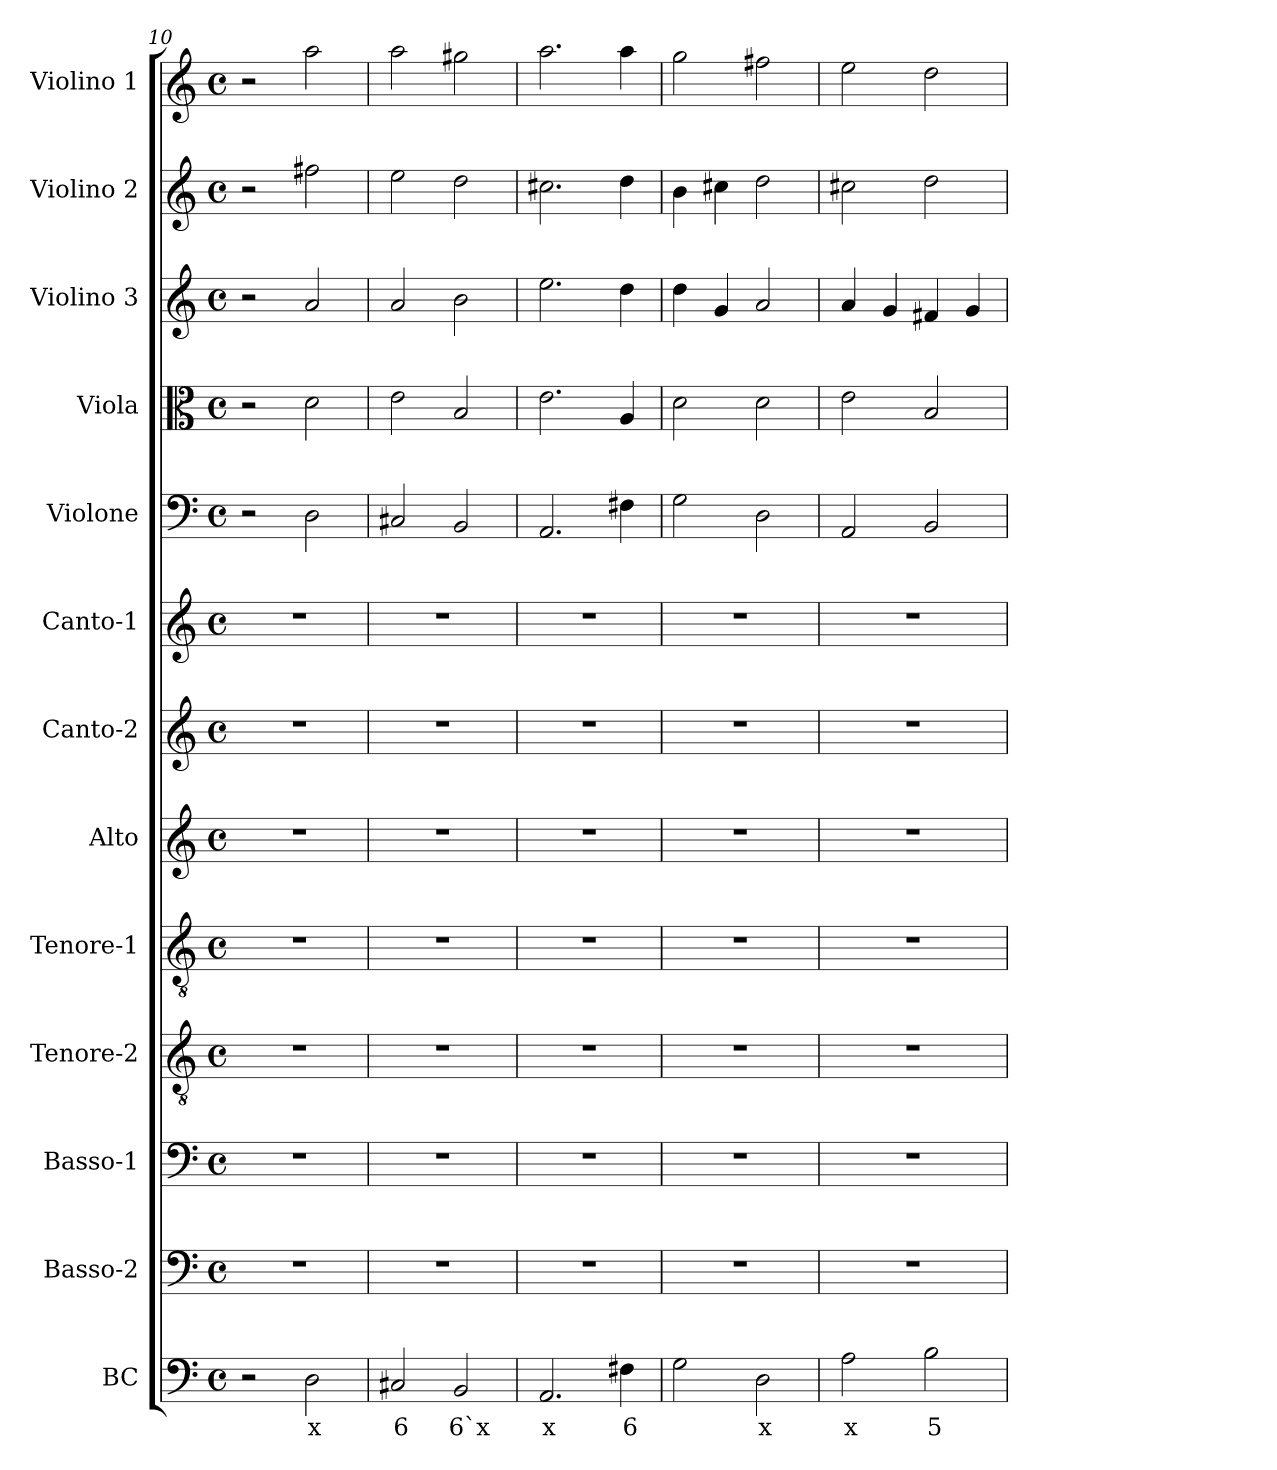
**kern	**text	**kern	**kern	**kern	**kern	**kern	**kern	**kern	**kern	**kern	**kern	**kern	**kern
*part13	*part13	*part12	*part11	*part10	*part9	*part8	*part7	*part6	*part5	*part4	*part3	*part2	*part1
*staff13	*staff13	*staff12	*staff11	*staff10	*staff9	*staff8	*staff7	*staff6	*staff5	*staff4	*staff3	*staff2	*staff1
*I"BC	*	*I"Basso-2	*I"Basso-1	*I"Tenore-2	*I"Tenore-1	*I"Alto	*I"Canto-2	*I"Canto-1	*I"Violone	*I"Viola	*I"Violino 3	*I"Violino 2	*I"Violino 1
*I'Bc	*	*I'B2	*I'B1	*I'T2	*I'T1	*I'A	*I'C2	*I'C1	*	*I'Va	*I'V3	*I'V2	*I'V1
*clefF4	*	*clefF4	*clefF4	*clefGv2	*clefGv2	*clefG2	*clefG2	*clefG2	*clefF4	*clefC3	*clefG2	*clefG2	*clefG2
*k[]	*	*k[]	*k[]	*k[]	*k[]	*k[]	*k[]	*k[]	*k[]	*k[]	*k[]	*k[]	*k[]
*C:	*	*C:	*C:	*C:	*C:	*C:	*C:	*C:	*C:	*C:	*C:	*C:	*C:
*M4/4	*	*M4/4	*M4/4	*M4/4	*M4/4	*M4/4	*M4/4	*M4/4	*M4/4	*M4/4	*M4/4	*M4/4	*M4/4
*met(c)	*	*met(c)	*met(c)	*met(c)	*met(c)	*met(c)	*met(c)	*met(c)	*met(c)	*met(c)	*met(c)	*met(c)	*met(c)
=10	=10	=10	=10	=10	=10	=10	=10	=10	=10	=10	=10	=10	=10
2r	.	1r	1r	1r	1r	1r	1r	1r	2r	2r	2r	2r	2r
!	!LO:LY:b	!	!	!	!	!	!	!	!	!	!	!	!
2D\	x	.	.	.	.	.	.	.	2D\	2d\	2a/	2ff#X\	2aa\
=11	=11	=11	=11	=11	=11	=11	=11	=11	=11	=11	=11	=11	=11
!	!LO:LY:b	!	!	!	!	!	!	!	!	!	!	!	!
2C#X/	6	1r	1r	1r	1r	1r	1r	1r	2C#X/	2e\	2a/	2ee\	2aa\
!	!LO:LY:b	!	!	!	!	!	!	!	!	!	!	!	!
2BB/	6`x	.	.	.	.	.	.	.	2BB/	2B/	2b\	2dd\	2gg#X\
=12	=12	=12	=12	=12	=12	=12	=12	=12	=12	=12	=12	=12	=12
!	!LO:LY:b	!	!	!	!	!	!	!	!	!	!	!	!
2.AA/	x	1r	1r	1r	1r	1r	1r	1r	2.AA/	2.e\	2.ee\	2.cc#X\	2.aa\
!	!LO:LY:b	!	!	!	!	!	!	!	!	!	!	!	!
4F#X\	6	.	.	.	.	.	.	.	4F#X\	4A/	4dd\	4dd\	4aa\
=13	=13	=13	=13	=13	=13	=13	=13	=13	=13	=13	=13	=13	=13
2G\	.	1r	1r	1r	1r	1r	1r	1r	2G\	2d\	4dd\	4b\	2gg\
.	.	.	.	.	.	.	.	.	.	.	4g/	4cc#X\	.
!	!LO:LY:b	!	!	!	!	!	!	!	!	!	!	!	!
2D\	x	.	.	.	.	.	.	.	2D\	2d\	2a/	2dd\	2ff#X\
=14	=14	=14	=14	=14	=14	=14	=14	=14	=14	=14	=14	=14	=14
!	!LO:LY:b	!	!	!	!	!	!	!	!	!	!	!	!
2A\	x	1r	1r	1r	1r	1r	1r	1r	2AA/	2e\	4a/	2cc#X\	2ee\
.	.	.	.	.	.	.	.	.	.	.	4g/	.	.
!	!LO:LY:b	!	!	!	!	!	!	!	!	!	!	!	!
2B\	5	.	.	.	.	.	.	.	2BB/	2B/	4f#X/	2dd\	2dd\
.	.	.	.	.	.	.	.	.	.	.	4g/	.	.
=	=	=	=	=	=	=	=	=	=	=	=	=	=
*-	*-	*-	*-	*-	*-	*-	*-	*-	*-	*-	*-	*-	*-
